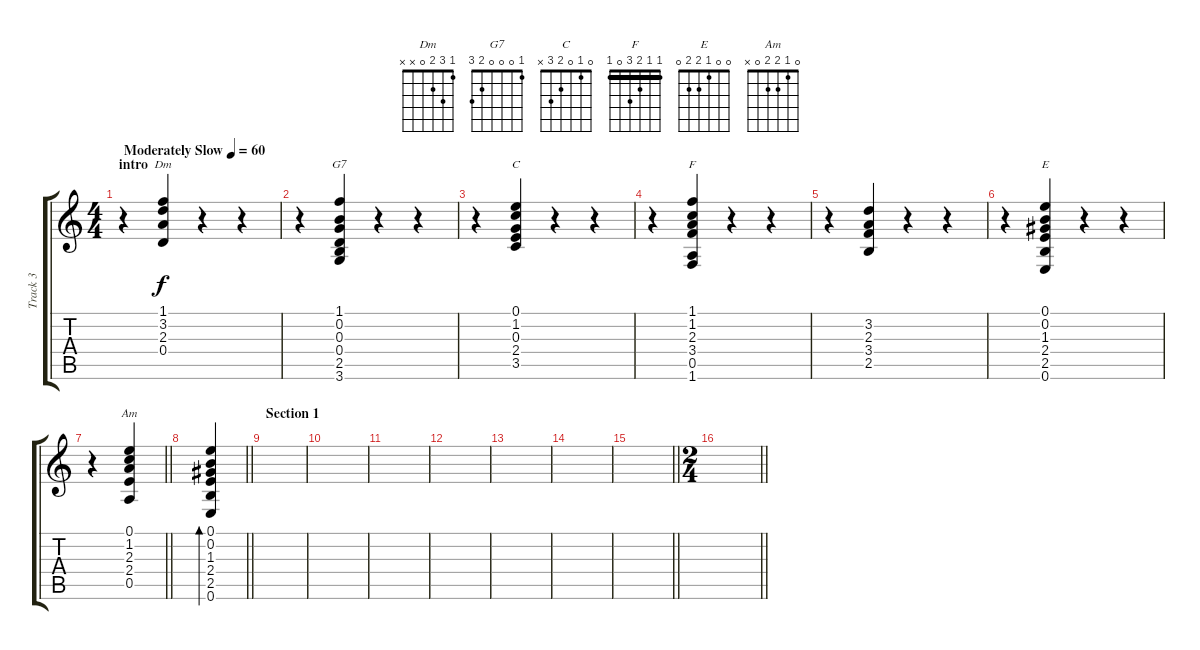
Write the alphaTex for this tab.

\track ("Track 3" "Track 3") {instrument acousticguitarsteel}
\staff {score tabs}
\tuning (E4 B3 G3 D3 A2 E2) {hide}
\chord ("Dm" 1 3 2 0 x x)
\chord ("G7" 1 0 0 0 2 3)
\chord ("C" 0 1 0 2 3 x)
\chord ("F" 1 1 2 3 0 1) {barre 1}
\chord ("E" 0 0 1 2 2 0)
\chord ("Am" 0 1 2 2 0 x)
\ts (4 4)
\section ("" "intro")
\tempo (60 "Moderately Slow")
\clef g2
\ks c
r.4{dy f instrument acousticguitarsteel} (1.1 3.2 2.3 0.4).4{ch "Dm"} r.4 r.4 |
r.4 (1.1 0.2 0.3 0.4 2.5 3.6).4{ch "G7"} r.4 r.4 |
r.4 (0.1 1.2 0.3 2.4 3.5).4{ch "C"} r.4 r.4 |
r.4 (1.1 1.2 2.3 3.4 0.5 1.6).4{ch "F"} r.4 r.4 |
r.4 (3.2 2.3 3.4 2.5).4 r.4 r.4 |
r.4 (0.1 0.2 1.3 2.4 2.5 0.6).4{ch "E"} r.4 r.4 |
\barLineRight lightlight
r.4 (0.1 1.2 2.3 2.4 0.5).4{ch "Am"} |
\barLineRight lightlight
(0.1 0.2 1.3 2.4 2.5 0.6).4{bd 480} |
\section ("" "Section 1")
|
|
|
|
|
|
\barLineRight lightlight
|
\ts (2 4)
\barLineRight lightlight
